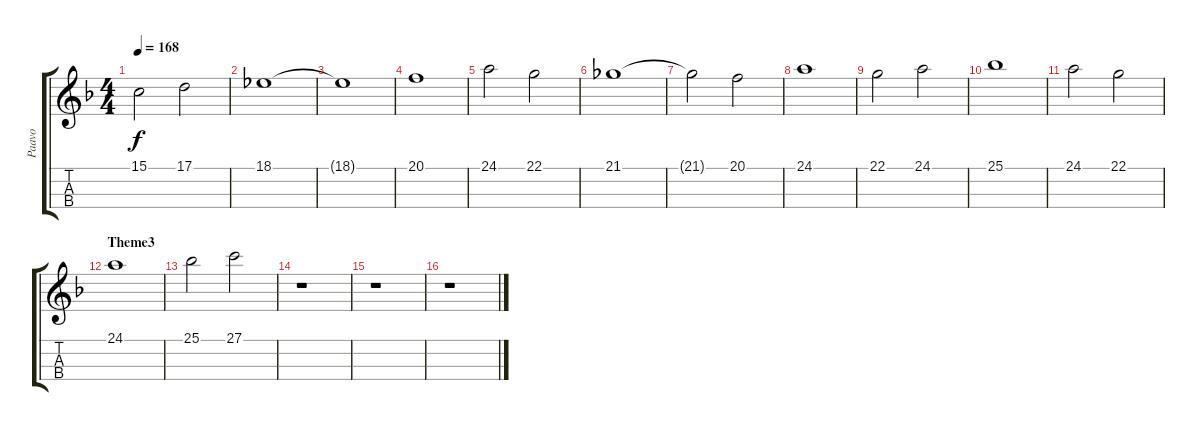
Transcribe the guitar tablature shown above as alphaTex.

\track ("Paavo" "Paavo") {instrument cello}
\staff {score tabs}
\tuning (A3 D3 G2 C2) {hide}
\ts (4 4)
\tempo 168
\clef g2
\ks f
15.1{t}.2{dy f} 17.1.2 |
18.1.1 |
18.1{t}.1 |
20.1.1 |
24.1.2 22.1.2 |
21.1.1 |
21.1{t}.2 20.1.2 |
24.1.1 |
22.1.2 24.1.2 |
25.1.1 |
24.1.2 22.1.2 |
\section ("" "Theme3")
24.1.1 |
25.1.2 27.1.2 |
r.1 |
r.1 |
r.1
